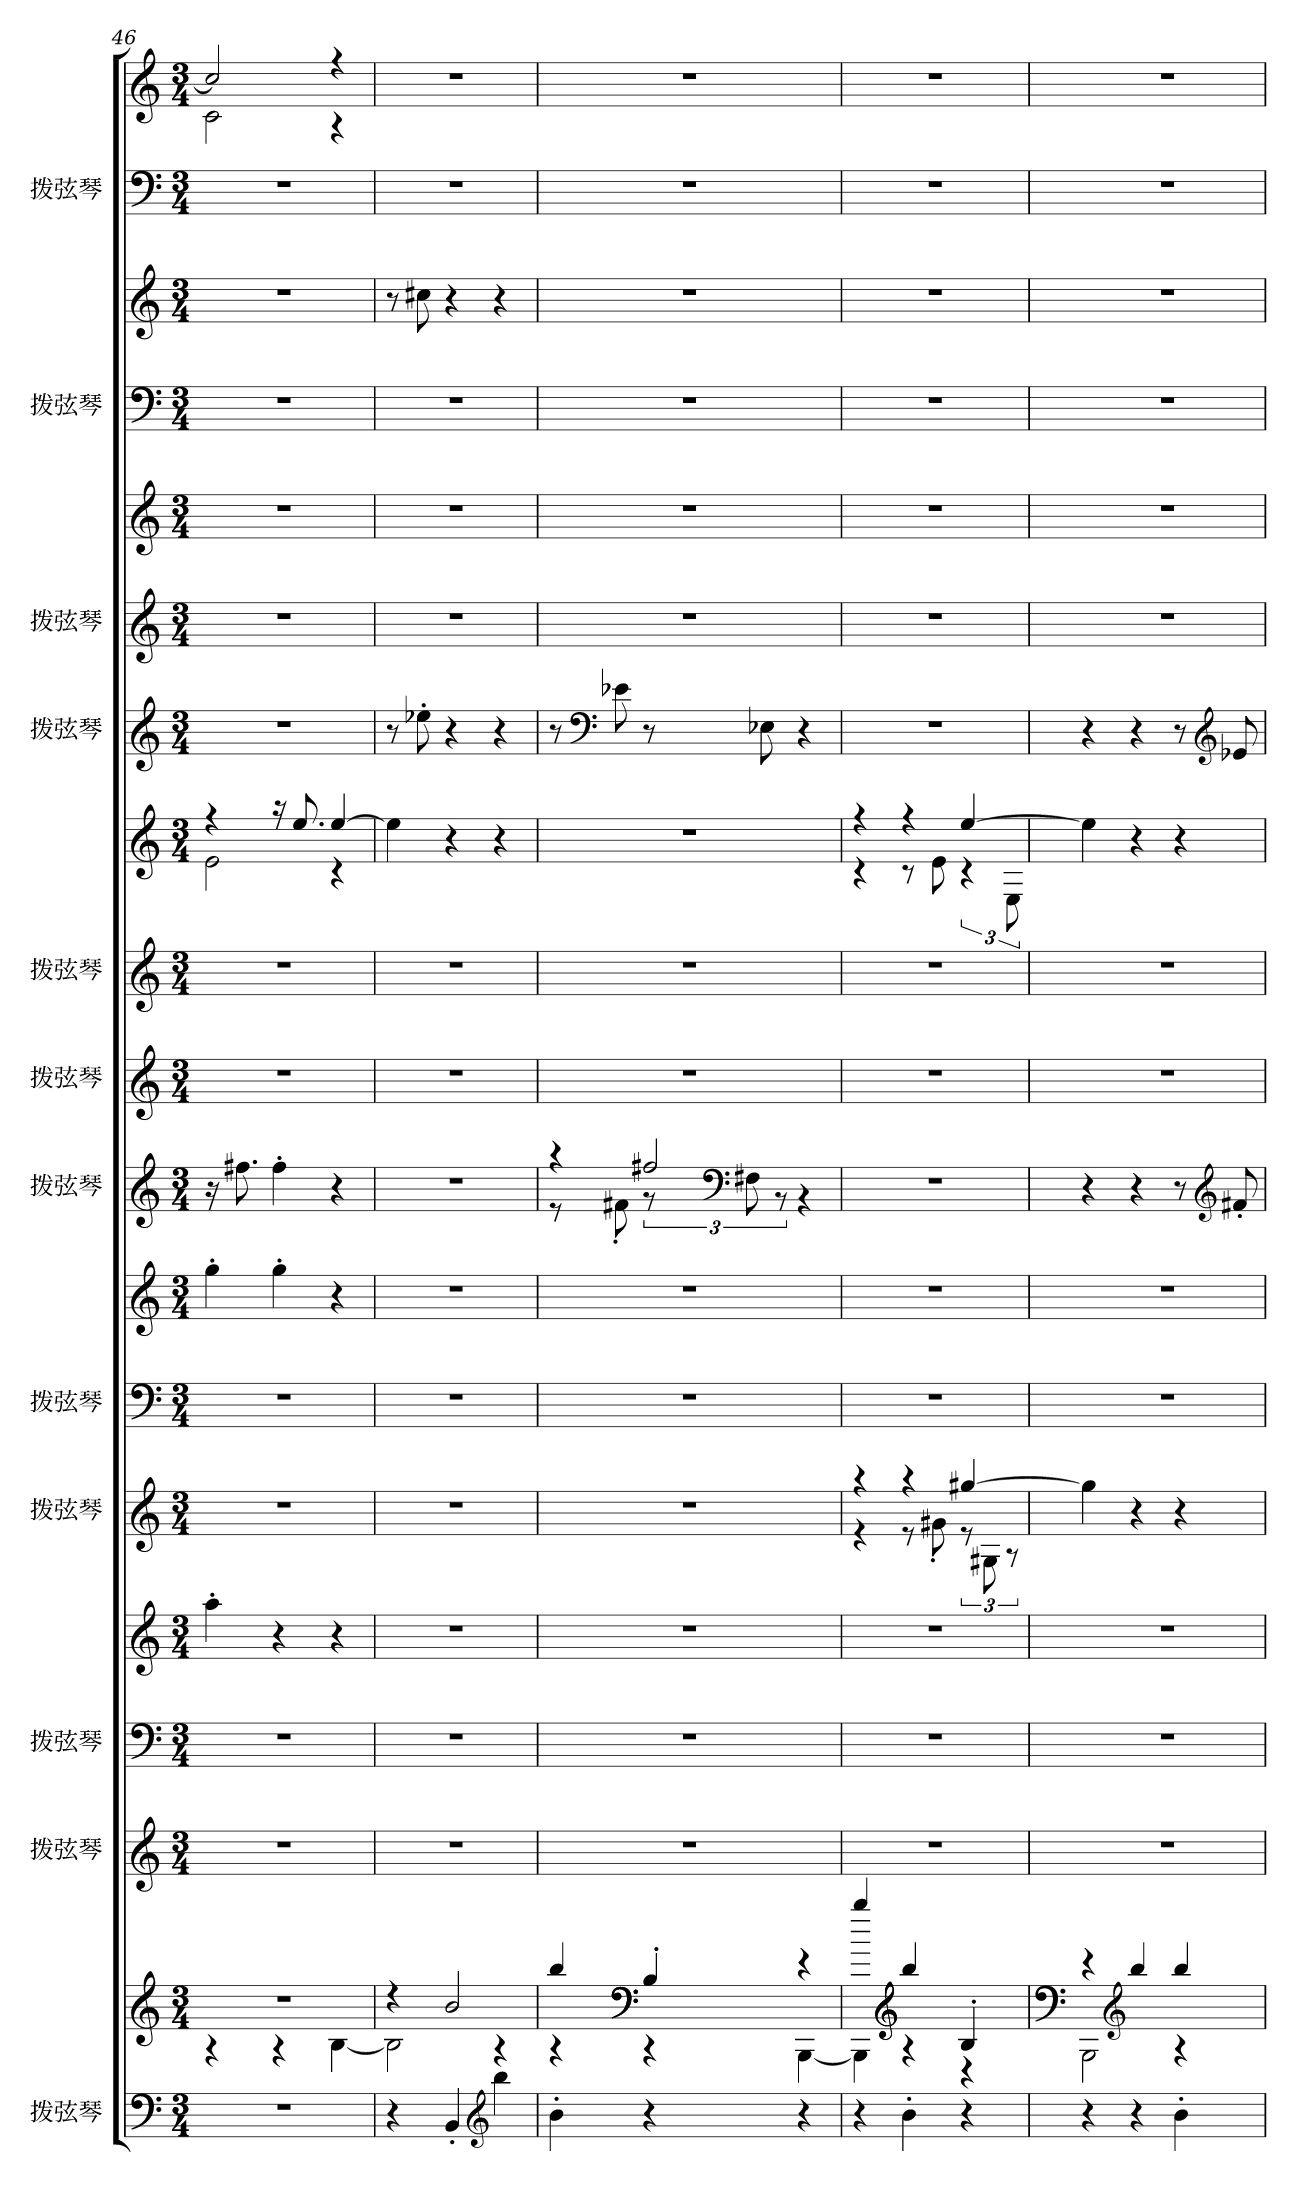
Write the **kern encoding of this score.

**kern	**kern	**kern	**kern	**kern	**kern	**kern	**kern	**kern	**kern	**kern	**kern	**kern	**kern	**kern	**kern	**kern	**kern	**kern
*part12	*part12	*part11	*part10	*part10	*part9	*part8	*part8	*part7	*part6	*part5	*part5	*part4	*part3	*part3	*part2	*part2	*part1	*part1
*staff19	*staff18	*staff17	*staff16	*staff15	*staff14	*staff13	*staff12	*staff11	*staff10	*staff9	*staff8	*staff7	*staff6	*staff5	*staff4	*staff3	*staff2	*staff1
*I"拨弦琴	*	*I"拨弦琴	*I"拨弦琴	*	*I"拨弦琴	*I"拨弦琴	*	*I"拨弦琴	*I"拨弦琴	*I"拨弦琴	*	*I"拨弦琴	*I"拨弦琴	*	*I"拨弦琴	*	*I"拨弦琴	*
*clefF4	*clefG2	*clefG2	*clefF4	*clefG2	*clefG2	*clefF4	*clefG2	*clefG2	*clefG2	*clefG2	*clefG2	*clefG2	*clefG2	*clefG2	*clefF4	*clefG2	*clefF4	*clefG2
*k[]	*k[]	*k[]	*k[]	*k[]	*k[]	*k[]	*k[]	*k[]	*k[]	*k[]	*k[]	*k[]	*k[]	*k[]	*k[]	*k[]	*k[]	*k[]
*M3/4	*M3/4	*M3/4	*M3/4	*M3/4	*M3/4	*M3/4	*M3/4	*M3/4	*M3/4	*M3/4	*M3/4	*M3/4	*M3/4	*M3/4	*M3/4	*M3/4	*M3/4	*M3/4
=46	=46	=46	=46	=46	=46	=46	=46	=46	=46	=46	=46	=46	=46	=46	=46	=46	=46	=46
*	*^	*	*	*	*	*	*	*	*	*	*^	*	*	*	*	*	*	*^
2.r	2.r	4r	2.r	2.r	4aa'\	2.r	2.r	4gg'\	16r	2.r	2.r	4r	2e\	2.r	2.r	2.r	2.r	2.r	2.r	2cc/]	2c\
.	.	.	.	.	.	.	.	.	8.ff#X\	.	.	.	.	.	.	.	.	.	.	.	.
.	.	4r	.	.	4r	.	.	4gg'\	4ff#'\	.	.	16r	.	.	.	.	.	.	.	.	.
.	.	.	.	.	.	.	.	.	.	.	.	8.ee/	.	.	.	.	.	.	.	.	.
.	.	[4B\	.	.	4r	.	.	4r	4r	.	.	[4ee/	4r	.	.	.	.	.	.	4r	4r
*	*	*	*	*	*	*	*	*	*	*	*	*v	*v	*	*	*	*	*	*	*v	*v
=47	=47	=47	=47	=47	=47	=47	=47	=47	=47	=47	=47	=47	=47	=47	=47	=47	=47	=47	=47
4r	4r	2B\]	2.r	2.r	2.r	2.r	2.r	2.r	2.r	2.r	2.r	4ee\]	8r	2.r	2.r	2.r	8r	2.r	2.r
.	.	.	.	.	.	.	.	.	.	.	.	.	8ee-X'\	.	.	.	8cc#X\	.	.
4BB'/	2b/	.	.	.	.	.	.	.	.	.	.	4r	4r	.	.	.	4r	.	.
*clefG2	*	*	*	*	*	*	*	*	*	*	*	*	*	*	*	*	*	*	*
4bb\	.	4r	.	.	.	.	.	.	.	.	.	4r	4r	.	.	.	4r	.	.
!!LO:PB:g=z
=48	=48	=48	=48	=48	=48	=48	=48	=48	=48	=48	=48	=48	=48	=48	=48	=48	=48	=48	=48
*	*	*	*	*	*	*	*	*	*^	*	*	*	*	*	*	*	*	*	*
4b'\	4bb/	4r	2.r	2.r	2.r	2.r	2.r	2.r	4r	8r	2.r	2.r	2.r	8r	2.r	2.r	2.r	2.r	2.r	2.r
*	*	*	*	*	*	*	*	*	*	*	*	*	*	*clefF4	*	*	*	*	*	*
.	.	.	.	.	.	.	.	.	.	8f#X'\	.	.	.	8e-X\	.	.	.	.	.	.
*	*clefF4	*	*	*	*	*	*	*	*	*	*	*	*	*	*	*	*	*	*	*
4r	4B'/	4r	.	.	.	.	.	.	2ff#X/	12r	.	.	.	8r	.	.	.	.	.	.
*	*	*	*	*	*	*	*	*	*clefF4	*	*	*	*	*	*	*	*	*	*	*
.	.	.	.	.	.	.	.	.	.	12F#X\	.	.	.	.	.	.	.	.	.	.
.	.	.	.	.	.	.	.	.	.	.	.	.	.	8E-X\	.	.	.	.	.	.
.	.	.	.	.	.	.	.	.	.	12r	.	.	.	.	.	.	.	.	.	.
4r	4r	[4BBB\	.	.	.	.	.	.	.	4r	.	.	.	4r	.	.	.	.	.	.
*	*	*	*	*	*	*	*	*	*v	*v	*	*	*	*	*	*	*	*	*	*
=49	=49	=49	=49	=49	=49	=49	=49	=49	=49	=49	=49	=49	=49	=49	=49	=49	=49	=49	=49
*	*	*	*	*	*	*^	*	*	*	*	*	*^	*	*	*	*	*	*	*
4r	4bb/	4BBB\]	2.r	2.r	2.r	4r	4r	2.r	2.r	2.r	2.r	2.r	4r	4r	2.r	2.r	2.r	2.r	2.r	2.r	2.r
*	*clefG2	*	*	*	*	*	*	*	*	*	*	*	*	*	*	*	*	*	*	*	*
4b'\	4bb/	4r	.	.	.	4r	8r	.	.	.	.	.	4r	8r	.	.	.	.	.	.	.
.	.	.	.	.	.	.	8g#X'\	.	.	.	.	.	.	8e\	.	.	.	.	.	.	.
4r	4B'/	4r	.	.	.	[4gg#X/	12r	.	.	.	.	.	[4ee/	6r	.	.	.	.	.	.	.
.	.	.	.	.	.	.	12G#X\	.	.	.	.	.	.	.	.	.	.	.	.	.	.
.	.	.	.	.	.	.	12r	.	.	.	.	.	.	12E\	.	.	.	.	.	.	.
*	*	*	*	*	*	*v	*v	*	*	*	*	*	*v	*v	*	*	*	*	*	*	*
=50	=50	=50	=50	=50	=50	=50	=50	=50	=50	=50	=50	=50	=50	=50	=50	=50	=50	=50	=50
*	*clefF4	*	*	*	*	*	*	*	*	*	*	*	*	*	*	*	*	*	*
4r	4r	2BBB\	2.r	2.r	2.r	4gg#\]	2.r	2.r	4r	2.r	2.r	4ee\]	4r	2.r	2.r	2.r	2.r	2.r	2.r
*	*clefG2	*	*	*	*	*	*	*	*	*	*	*	*	*	*	*	*	*	*
4r	4bb/	.	.	.	.	4r	.	.	4r	.	.	4r	4r	.	.	.	.	.	.
4b'\	4bb/	4r	.	.	.	4r	.	.	8r	.	.	4r	8r	.	.	.	.	.	.
*	*	*	*	*	*	*	*	*	*clefG2	*	*	*	*clefG2	*	*	*	*	*	*
.	.	.	.	.	.	.	.	.	8f#X'/	.	.	.	8e-X/	.	.	.	.	.	.
*	*v	*v	*	*	*	*	*	*	*	*	*	*	*	*	*	*	*	*	*
=	=	=	=	=	=	=	=	=	=	=	=	=	=	=	=	=	=	=
*-	*-	*-	*-	*-	*-	*-	*-	*-	*-	*-	*-	*-	*-	*-	*-	*-	*-	*-
